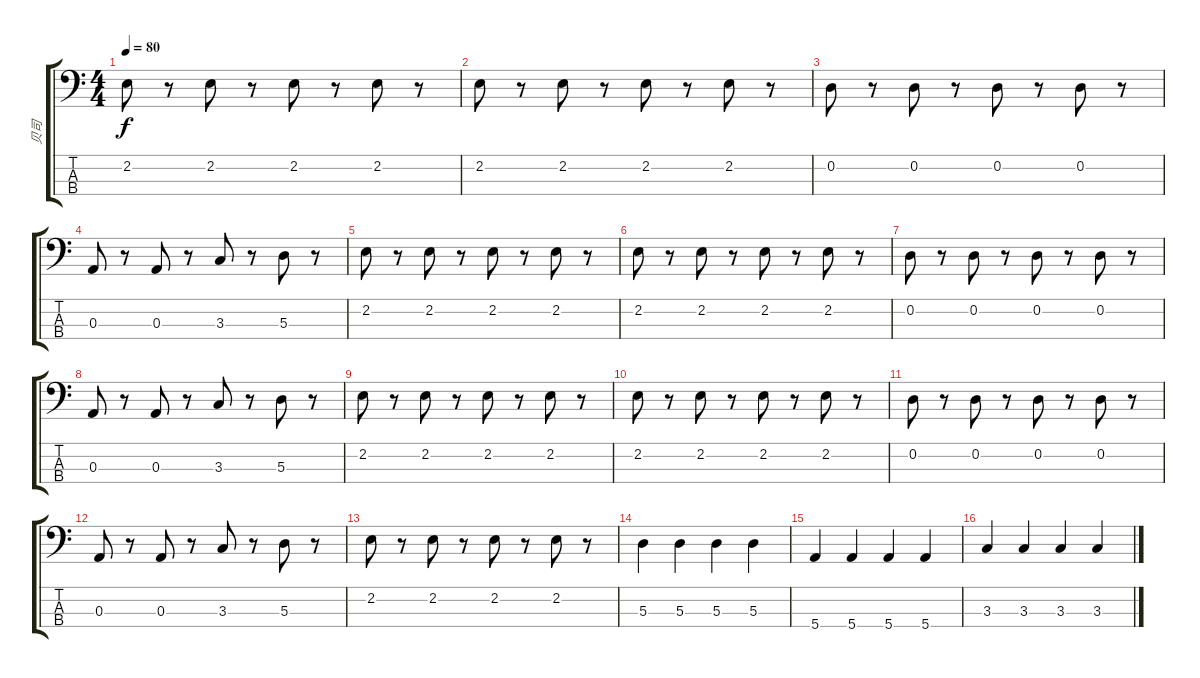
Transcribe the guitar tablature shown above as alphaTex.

\track ("贝司" "贝司") {instrument electricbasspick}
\staff {score tabs}
\tuning (G2 D2 A1 E1) {hide}
\ts (4 4)
\tempo 80
\clef f4
\ks c
2.2.8{dy f} r.8 2.2.8 r.8 2.2.8 r.8 2.2.8 r.8 |
2.2.8 r.8 2.2.8 r.8 2.2.8 r.8 2.2.8 r.8 |
0.2.8 r.8 0.2.8 r.8 0.2.8 r.8 0.2.8 r.8 |
0.3.8 r.8 0.3.8 r.8 3.3.8 r.8 5.3.8 r.8 |
2.2.8 r.8 2.2.8 r.8 2.2.8 r.8 2.2.8 r.8 |
2.2.8 r.8 2.2.8 r.8 2.2.8 r.8 2.2.8 r.8 |
0.2.8 r.8 0.2.8 r.8 0.2.8 r.8 0.2.8 r.8 |
0.3.8 r.8 0.3.8 r.8 3.3.8 r.8 5.3.8 r.8 |
2.2.8 r.8 2.2.8 r.8 2.2.8 r.8 2.2.8 r.8 |
2.2.8 r.8 2.2.8 r.8 2.2.8 r.8 2.2.8 r.8 |
0.2.8 r.8 0.2.8 r.8 0.2.8 r.8 0.2.8 r.8 |
0.3.8 r.8 0.3.8 r.8 3.3.8 r.8 5.3.8 r.8 |
2.2.8 r.8 2.2.8 r.8 2.2.8 r.8 2.2.8 r.8 |
5.3.4 5.3.4 5.3.4 5.3.4 |
5.4.4 5.4.4 5.4.4 5.4.4 |
3.3.4 3.3.4 3.3.4 3.3.4
